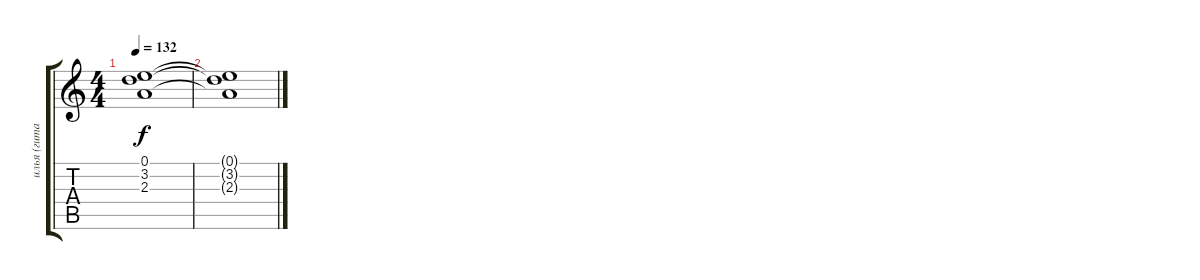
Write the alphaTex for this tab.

\track ("илья (гитара)" "илья (гита") {instrument electricguitarclean}
\staff {score tabs}
\tuning (E4 B3 G3 D3 A2 E2) {hide}
\ts (4 4)
\tempo 132
\clef g2
\ks c
(0.1{t} 3.2{t} 2.3{t}).1{dy f} |
(0.1{t} 3.2{t} 2.3{t}).1
